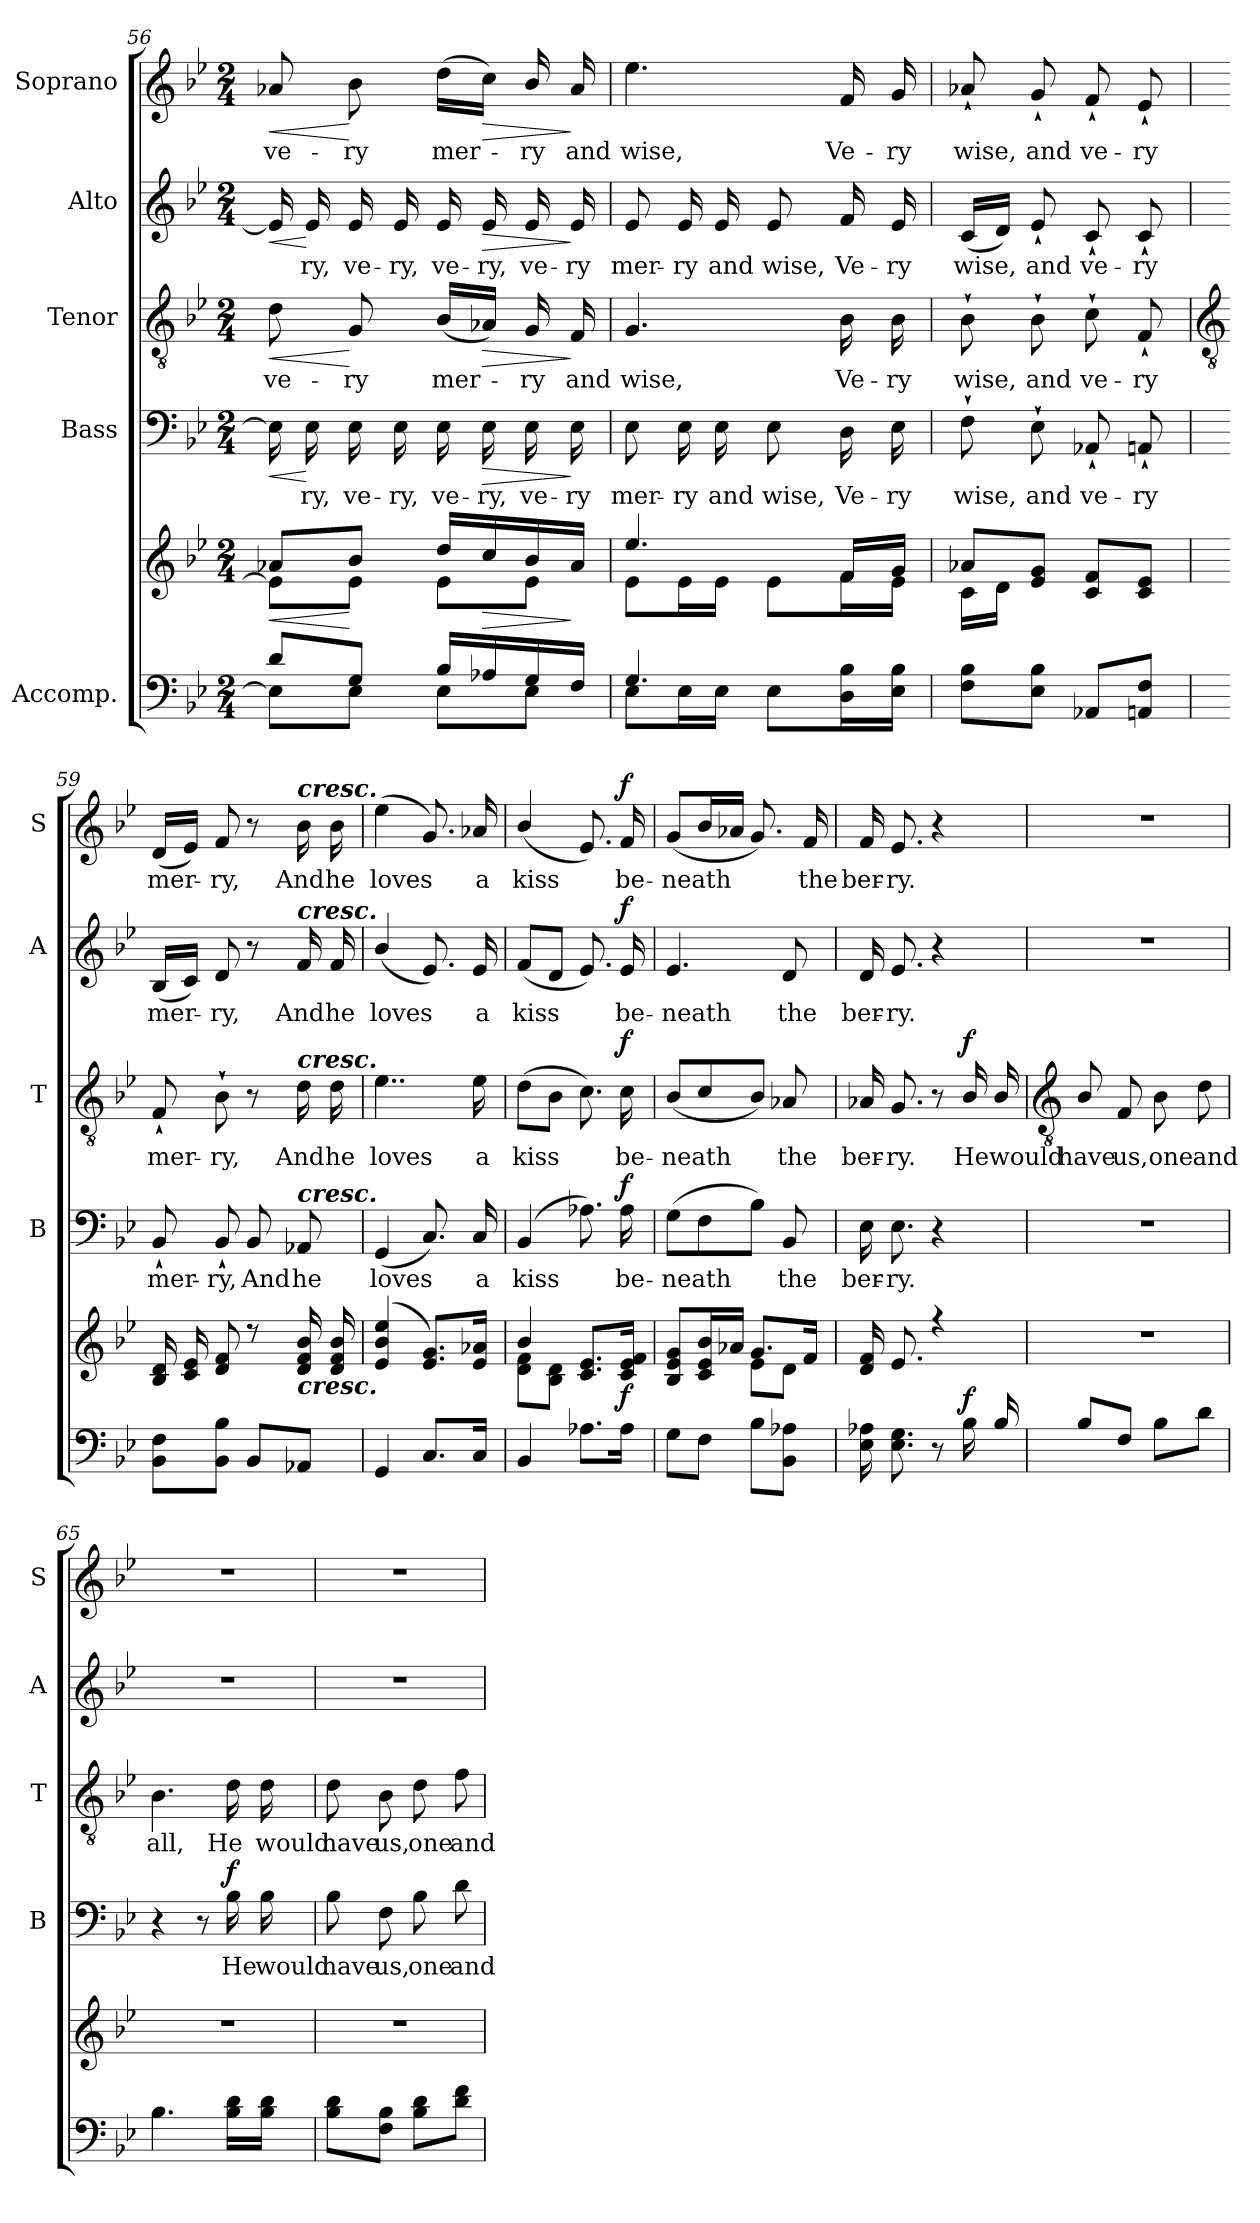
**kern	**kern	**dynam	**kern	**text	**dynam	**kern	**text	**dynam	**kern	**text	**dynam	**kern	**text	**dynam
*part5	*part5	*part5	*part4	*part4	*part4	*part3	*part3	*part3	*part2	*part2	*part2	*part1	*part1	*part1
*staff6	*staff5	*staff5/6	*staff4	*staff4	*staff4	*staff3	*staff3	*staff3	*staff2	*staff2	*staff2	*staff1	*staff1	*staff1
*I"Accomp.	*	*	*I"Bass	*	*	*I"Tenor	*	*	*I"Alto	*	*	*I"Soprano	*	*
*	*	*	*I'B	*	*	*I'T	*	*	*I'A	*	*	*I'S	*	*
*clefF4	*clefG2	*	*clefF4	*	*	*clefGv2	*	*	*clefG2	*	*	*clefG2	*	*
*k[b-e-]	*k[b-e-]	*	*k[b-e-]	*	*	*k[b-e-]	*	*	*k[b-e-]	*	*	*k[b-e-]	*	*
*B-:	*B-:	*	*B-:	*	*	*B-:	*	*	*B-:	*	*	*B-:	*	*
*M2/4	*M2/4	*	*M2/4	*	*	*M2/4	*	*	*M2/4	*	*	*M2/4	*	*
=56	=56	=56	=56	=56	=56	=56	=56	=56	=56	=56	=56	=56	=56	=56
*^	*^	*	*	*	*	*	*	*	*	*	*	*	*	*
!	!	!	!	!LO:HP:b	!	!	!LO:HP:b	!	!LO:LY:b	!LO:HP:b	!	!	!LO:HP:b	!	!LO:LY:b	!LO:HP:b
8d/L	8E-\L]	8a-X/L	8e-\L]	<	16E-]	.	<	8d	ve-	<	16e-]	.	<	8a-X	ve-	<
!	!	!	!	!	!	!LO:LY:b	!	!	!	!	!	!LO:LY:b	!	!	!	!
.	.	.	.	.	16E-	ry,	[	.	.	.	16e-	ry,	[	.	.	.
!	!	!	!	!	!	!LO:LY:b	!	!	!LO:LY:b	!	!	!LO:LY:b	!	!	!LO:LY:b	!
8G/J	8E-\J	8b-/J	8e-\J	[	16E-	ve-	.	8G	-ry	[	16e-	ve-	.	8b-	-ry	[
!	!	!	!	!	!	!LO:LY:b	!	!	!	!	!	!LO:LY:b	!	!	!	!
.	.	.	.	.	16E-	-ry,	.	.	.	.	16e-	-ry,	.	.	.	.
!	!	!	!	!	!	!LO:LY:b	!	!	!LO:LY:b	!	!	!LO:LY:b	!	!	!LO:LY:b	!
16B-/LL	8E-\L	16dd/LL	8e-\L	.	16E-	ve-	.	(<16B-/LL	mer-	.	16e-	ve-	.	(>16ddLL	mer-	.
!	!	!	!	!LO:HP:b	!	!LO:LY:b	!LO:HP:b	!	!	!LO:HP:b	!	!LO:LY:b	!LO:HP:b	!	!	!LO:HP:b
16A-X/	.	16cc/	.	>	16E-	-ry,	>	16A-XJJ)	.	>	16e-	-ry,	>	16ccJJ)	.	>
!	!	!	!	!	!	!LO:LY:b	!	!	!LO:LY:b	!	!	!LO:LY:b	!	!	!LO:LY:b	!
16G/	8E-\J	16b-/	8e-\J	.	16E-	ve-	.	16G	ry	.	16e-	ve-	.	16b-/	ry	.
!	!	!	!	!	!	!LO:LY:b	!	!	!LO:LY:b	!	!	!LO:LY:b	!	!	!LO:LY:b	!
16F/JJ	.	16a-/JJ	.	]	16E-	-ry	]	16F	and	]	16e-	-ry	]	16a-	and	]
=57	=57	=57	=57	=57	=57	=57	=57	=57	=57	=57	=57	=57	=57	=57	=57	=57
!	!	!	!	!	!	!LO:LY:b	!	!	!LO:LY:b	!	!	!LO:LY:b	!	!	!LO:LY:b	!
4.G/	8E-\L	4.ee-/	8e-\L	.	8E-	mer-	.	4.G	wise,	.	8e-	mer-	.	4.ee-	wise,	.
!	!	!	!	!	!	!LO:LY:b	!	!	!	!	!	!LO:LY:b	!	!	!	!
.	16E-\L	.	16e-\L	.	16E-	-ry	.	.	.	.	16e-	-ry	.	.	.	.
!	!	!	!	!	!	!LO:LY:b	!	!	!	!	!	!LO:LY:b	!	!	!	!
.	16E-\JJ	.	16e-\JJ	.	16E-	and	.	.	.	.	16e-	and	.	.	.	.
!	!	!	!	!	!	!LO:LY:b	!	!	!	!	!	!LO:LY:b	!	!	!	!
.	8E-\L	.	8e-\L	.	8E-	wise,	.	.	.	.	8e-	wise,	.	.	.	.
!	!	!	!	!	!	!LO:LY:b	!	!	!LO:LY:b	!	!	!LO:LY:b	!	!	!LO:LY:b	!
8ryy	16D\ 16B-\L	16f/LL	16f\L	.	16D	Ve-	.	16B-	Ve-	.	16f	Ve-	.	16f	Ve-	.
!	!	!	!	!	!	!LO:LY:b	!	!	!LO:LY:b	!	!	!LO:LY:b	!	!	!LO:LY:b	!
.	16E-\ 16B-\JJ	16g/JJ	16e-\JJ	.	16E-	-ry	.	16B-	-ry	.	16e-	-ry	.	16g	-ry	.
=58	=58	=58	=58	=58	=58	=58	=58	=58	=58	=58	=58	=58	=58	=58	=58	=58
!LO:N:vis=1	!	!	!	!	!	!LO:LY:b	!	!	!LO:LY:b	!	!	!LO:LY:b	!	!	!LO:LY:b	!
2ryy	8F\ 8B-\L	8a-X/L	16c\LL	.	8F`	wise,	.	8B-`	wise,	.	(<16cLL	wise,	.	8a-X`	wise,	.
.	.	.	16d\JJ	.	.	.	.	.	.	.	16dJJ)	.	.	.	.	.
!	!	!	!	!	!	!LO:LY:b	!	!	!LO:LY:b	!	!	!LO:LY:b	!	!	!LO:LY:b	!
.	8E-\ 8B-\J	8e-/ 8g/J	4.ryy	.	8E-`	and	.	8B-`	and	.	8e-`	and	.	8g`	and	.
!	!	!	!	!	!	!LO:LY:b	!	!	!LO:LY:b	!	!	!LO:LY:b	!	!	!LO:LY:b	!
.	8AA-X/L	8c/ 8f/L	.	.	8AA-X`	ve-	.	8c`	ve-	.	8c`	ve-	.	8f`	ve-	.
!	!	!	!	!	!	!LO:LY:b	!	!	!LO:LY:b	!	!	!LO:LY:b	!	!	!LO:LY:b	!
.	8AAn/ 8F/J	8c/ 8e-/J	.	.	8AAn`	-ry	.	8F`	-ry	.	8c`	-ry	.	8e-`	-ry	.
*v	*v	*	*	*	*	*	*	*	*	*	*	*	*	*	*	*
!!LO:LB:g=z
=59	=59	=59	=59	=59	=59	=59	=59	=59	=59	=59	=59	=59	=59	=59	=59
*	*	*	*	*	*	*	*clefGv2	*	*	*	*	*	*	*	*
*^	*	*	*	*	*	*	*	*	*	*	*	*	*	*	*
!	!	!	!	!	!	!LO:LY:b	!	!	!LO:LY:b	!	!	!LO:LY:b	!	!	!LO:LY:b	!
*v	*v	*	*	*	*	*	*	*	*	*	*	*	*	*	*	*
8BB- 8FL	16B-/ 16d/LL	2ryy	.	8BB-`	mer-	.	8F`	mer-	.	(<16B-LL	mer-	.	(<16dLL	mer-	.
.	16c/ 16e-/	.	.	.	.	.	.	.	.	16cJJ)	.	.	16e-JJ)	.	.
!	!	!	!	!	!LO:LY:b	!	!	!LO:LY:b	!	!	!LO:LY:b	!	!	!LO:LY:b	!
8BB- 8B-J	8d/ 8f/J	.	.	8BB-`	-ry,	.	8B-`	-ry,	.	8d	ry,	.	8f	ry,	.
!	!	!	!	!	!LO:LY:b	!	!	!	!	!	!	!	!	!	!
8BB-L	8r	.	.	8BB-	And	.	8r	.	.	8r	.	.	8r	.	.
!	!	!	!	!	!	!	!	!	!	!	!	!	!LO:TX:a:Bi:t=cresc.	!	!
!	!	!	!	!	!	!	!	!	!	!LO:TX:a:Bi:t=cresc.	!	!	!	!	!
!	!	!	!	!	!	!	!LO:TX:a:Bi:t=cresc.	!	!	!	!	!	!	!	!
!	!	!	!	!LO:TX:a:Bi:t=cresc.	!	!	!	!	!	!	!	!	!	!	!
!	!LO:TX:b:Bi:t=cresc.	!	!	!	!	!	!	!	!	!	!	!	!	!	!
!	!	!	!	!	!LO:LY:b	!	!	!LO:LY:b	!	!	!LO:LY:b	!	!	!LO:LY:b	!
8AA-XJ	16d/ 16f/ 16b-/LL	.	.	8AA-X	he	.	16d	And	.	16f	And	.	16b-	And	.
!	!	!	!	!	!	!	!	!LO:LY:b	!	!	!LO:LY:b	!	!	!LO:LY:b	!
.	16d/ 16f/ 16b-/JJ	.	.	.	.	.	16d	he	.	16f	he	.	16b-	he	.
=60	=60	=60	=60	=60	=60	=60	=60	=60	=60	=60	=60	=60	=60	=60	=60
!	!	!	!	!	!LO:LY:b	!	!	!LO:LY:b	!	!	!LO:LY:b	!	!	!LO:LY:b	!
4GG	(4e-/ 4b-/ 4ee-/	2ryy	.	(<4GG	loves	.	4..e-	loves	.	(<4b-/	loves	.	(<4ee-	loves	.
8.CL	8.e-/ 8.g/L)	.	.	8.C)	.	.	.	.	.	8.e-)	.	.	8.g)	.	.
!	!	!	!	!	!LO:LY:b	!	!	!LO:LY:b	!	!	!LO:LY:b	!	!	!LO:LY:b	!
16CJ	16e-/ 16a-X/J	.	.	16C	a	.	16e-	a	.	16e-	a	.	16a-X	a	.
=61	=61	=61	=61	=61	=61	=61	=61	=61	=61	=61	=61	=61	=61	=61	=61
!	!	!	!	!	!LO:LY:b	!	!	!LO:LY:b	!	!	!LO:LY:b	!	!	!LO:LY:b	!
4BB-	4b-/	8d\ 8f\L	.	(<4BB-	kiss	.	(>8dL	kiss	.	(<8fL	kiss	.	(<4b-/	kiss	.
.	.	8B-\ 8d\J	.	.	.	.	8B-J	.	.	8dJ	.	.	.	.	.
8.A-XL	8.c/ 8.e-/L	4ryy	.	8.A-X)	.	.	8.c)	.	.	8.e-)	.	.	8.e-)	.	.
!	!	!	!LO:DY:b	!	!LO:LY:b	!LO:DY:b	!	!LO:LY:b	!LO:DY:b	!	!LO:LY:b	!LO:DY:b	!	!LO:LY:b	!LO:DY:b
16A-J	16c/ 16e-/ 16f/J	.	f	16A-	be-	f	16c	be-	f	16e-	be-	f	16f	be-	f
=62	=62	=62	=62	=62	=62	=62	=62	=62	=62	=62	=62	=62	=62	=62	=62
!	!	!	!	!	!LO:LY:b	!	!	!LO:LY:b	!	!	!LO:LY:b	!	!	!LO:LY:b	!
8GL	8B-/ 8e-/ 8g/L	4ryy	.	(>8GL	-neath	.	(>8B-L	-neath	.	4.e-	-neath	.	(<8gL	-neath	.
8FJ	16c/ 16e-/ 16b-/L	.	.	8F	.	.	8c	.	.	.	.	.	16b-L	.	.
.	16a-X/JJ	.	.	.	.	.	.	.	.	.	.	.	16a-XJJ	.	.
8B-L	8.g/L	8e-\L	.	8B-J)	.	.	8B-/J)	.	.	.	.	.	8.g)	.	.
!	!	!	!	!	!LO:LY:b	!	!	!LO:LY:b	!	!	!LO:LY:b	!	!	!	!
8BB- 8A-XJ	.	8d\J	.	8BB-	the	.	8A-X	the	.	8d	the	.	.	.	.
!	!	!	!	!	!	!	!	!	!	!	!	!	!	!LO:LY:b	!
.	16f/J	.	.	.	.	.	.	.	.	.	.	.	16f	the	.
=63	=63	=63	=63	=63	=63	=63	=63	=63	=63	=63	=63	=63	=63	=63	=63
!	!	!LO:N:vis=1	!	!	!LO:LY:b	!	!	!LO:LY:b	!	!	!LO:LY:b	!	!	!LO:LY:b	!
16E- 16A-XLL	16d/ 16f/LL	2ryy	.	16E-	ber-	.	16A-X	ber-	.	16d	ber-	.	16f	ber-	.
!	!	!	!	!	!LO:LY:b	!	!	!LO:LY:b	!	!	!LO:LY:b	!	!	!LO:LY:b	!
8.E- 8.GJ	8.e-/J	.	.	8.E-	-ry.	.	8.G	-ry.	.	8.e-	-ry.	.	8.e-	-ry.	.
8r	4r	.	.	4r	.	.	8r	.	.	4r	.	.	4r	.	.
!	!	!	!LO:DY:a=2	!	!	!	!	!LO:LY:b	!LO:DY:b	!	!	!	!	!	!
16B-\LL	.	.	f	.	.	.	16B-/	He	f	.	.	.	.	.	.
!	!	!	!	!	!	!	!	!LO:LY:b	!	!	!	!	!	!	!
16B-/JJ	.	.	.	.	.	.	16B-/	would	.	.	.	.	.	.	.
*	*v	*v	*	*	*	*	*	*	*	*	*	*	*	*	*
!!LO:LB:g=z
=64	=64	=64	=64	=64	=64	=64	=64	=64	=64	=64	=64	=64	=64	=64
*	*	*	*	*	*	*clefGv2	*	*	*	*	*	*	*	*
!	!LO:N:vis=1	!	!LO:N:vis=1	!	!	!	!LO:LY:b	!	!LO:N:vis=1	!	!	!LO:N:vis=1	!	!
8B-/L	2r	.	2r	.	.	8B-/	have	.	2r	.	.	2r	.	.
!	!	!	!	!	!	!	!LO:LY:b	!	!	!	!	!	!	!
8FJ	.	.	.	.	.	8F	us,	.	.	.	.	.	.	.
!	!	!	!	!	!	!	!LO:LY:b	!	!	!	!	!	!	!
8B-L	.	.	.	.	.	8B-	one	.	.	.	.	.	.	.
!	!	!	!	!	!	!	!LO:LY:b	!	!	!	!	!	!	!
8dJ	.	.	.	.	.	8d	and	.	.	.	.	.	.	.
=65	=65	=65	=65	=65	=65	=65	=65	=65	=65	=65	=65	=65	=65	=65
!	!LO:N:vis=1	!	!	!	!	!	!LO:LY:b	!	!LO:N:vis=1	!	!	!LO:N:vis=1	!	!
4.B-	2r	.	4r	.	.	4.B-	all,	.	2r	.	.	2r	.	.
.	.	.	8r	.	.	.	.	.	.	.	.	.	.	.
!	!	!	!	!LO:LY:b	!LO:DY:b	!	!LO:LY:b	!	!	!	!	!	!	!
16B- 16dLL	.	.	16B-	He	f	16d	He	.	.	.	.	.	.	.
!	!	!	!	!LO:LY:b	!	!	!LO:LY:b	!	!	!	!	!	!	!
16B- 16dJJ	.	.	16B-	would	.	16d	would	.	.	.	.	.	.	.
=66	=66	=66	=66	=66	=66	=66	=66	=66	=66	=66	=66	=66	=66	=66
!	!LO:N:vis=1	!	!	!LO:LY:b	!	!	!LO:LY:b	!	!LO:N:vis=1	!	!	!LO:N:vis=1	!	!
8B- 8dL	2r	.	8B-	have	.	8d	have	.	2r	.	.	2r	.	.
!	!	!	!	!LO:LY:b	!	!	!LO:LY:b	!	!	!	!	!	!	!
8F 8B-J	.	.	8F	us,	.	8B-	us,	.	.	.	.	.	.	.
!	!	!	!	!LO:LY:b	!	!	!LO:LY:b	!	!	!	!	!	!	!
8B- 8dL	.	.	8B-	one	.	8d	one	.	.	.	.	.	.	.
!	!	!	!	!LO:LY:b	!	!	!LO:LY:b	!	!	!	!	!	!	!
8d 8fJ	.	.	8d	and	.	8f	and	.	.	.	.	.	.	.
=	=	=	=	=	=	=	=	=	=	=	=	=	=	=
*-	*-	*-	*-	*-	*-	*-	*-	*-	*-	*-	*-	*-	*-	*-
